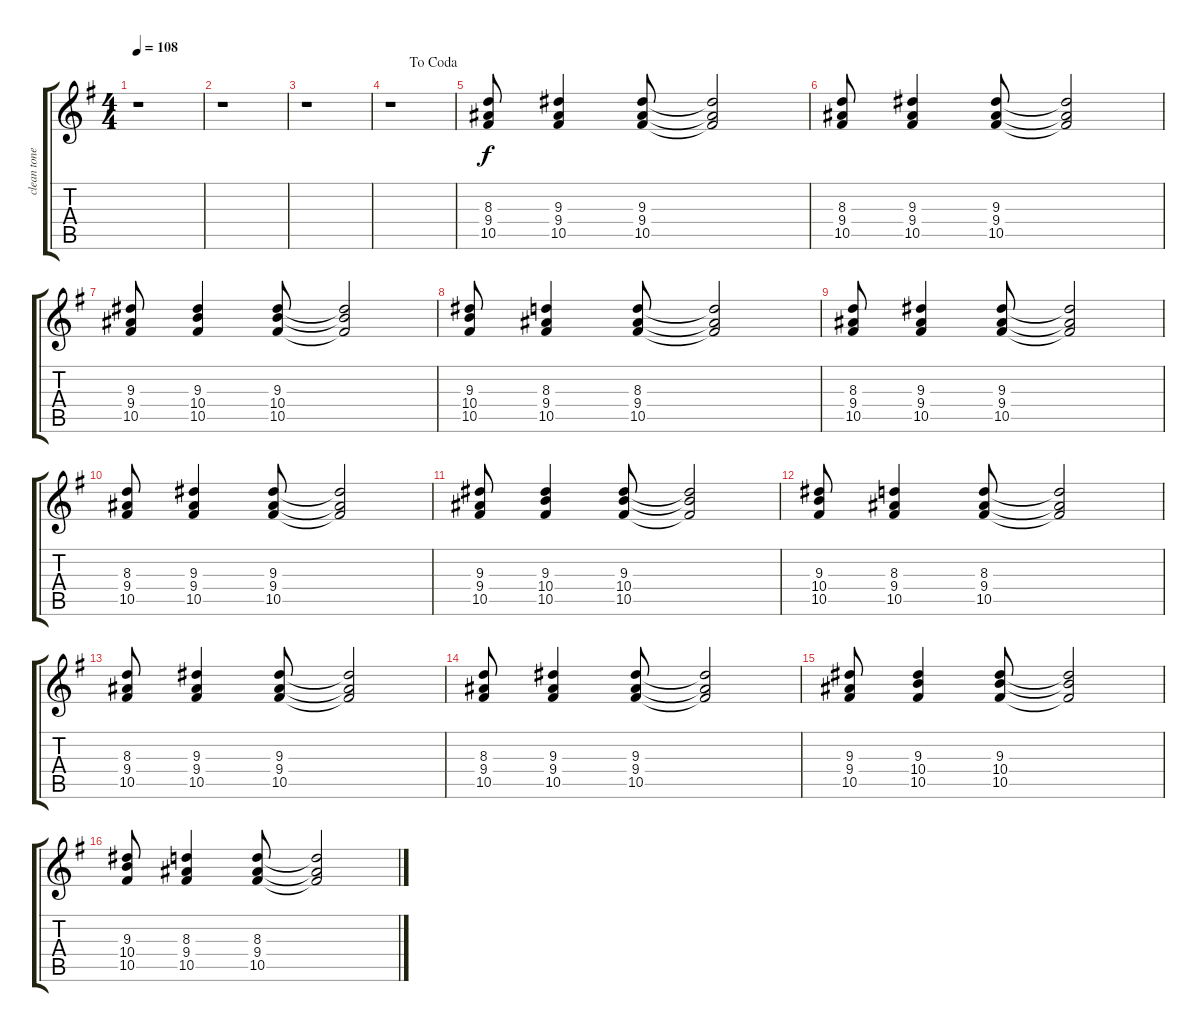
\track ("clean tone w/chorus or flanger" "clean tone") {instrument acousticguitarsteel}
\staff {score tabs}
\tuning (Eb4 Bb3 Gb3 Db3 Ab2 Eb2) {hide}
\ts (4 4)
\tempo 108
\clef g2
\ks g
r.1{dy f} |
r.1 |
r.1 |
\jump dacoda
r.1 |
(8.3 9.4 10.5).8 (9.3 9.4 10.5).4 (9.3 9.4 10.5).8 (9.3{t} 9.4{t} 10.5{t}).2 |
(8.3 9.4 10.5).8 (9.3 9.4 10.5).4 (9.3 9.4 10.5).8 (9.3{t} 9.4{t} 10.5{t}).2 |
(9.3 9.4 10.5).8 (9.3 10.4 10.5).4 (9.3 10.4 10.5).8 (9.3{t} 10.4{t} 10.5{t}).2 |
(9.3 10.4 10.5).8 (8.3 9.4 10.5).4 (8.3 9.4 10.5).8 (8.3{t} 9.4{t} 10.5{t}).2 |
(8.3 9.4 10.5).8 (9.3 9.4 10.5).4 (9.3 9.4 10.5).8 (9.3{t} 9.4{t} 10.5{t}).2 |
(8.3 9.4 10.5).8 (9.3 9.4 10.5).4 (9.3 9.4 10.5).8 (9.3{t} 9.4{t} 10.5{t}).2 |
(9.3 9.4 10.5).8 (9.3 10.4 10.5).4 (9.3 10.4 10.5).8 (9.3{t} 10.4{t} 10.5{t}).2 |
(9.3 10.4 10.5).8 (8.3 9.4 10.5).4 (8.3 9.4 10.5).8 (8.3{t} 9.4{t} 10.5{t}).2 |
(8.3 9.4 10.5).8 (9.3 9.4 10.5).4 (9.3 9.4 10.5).8 (9.3{t} 9.4{t} 10.5{t}).2 |
(8.3 9.4 10.5).8 (9.3 9.4 10.5).4 (9.3 9.4 10.5).8 (9.3{t} 9.4{t} 10.5{t}).2 |
(9.3 9.4 10.5).8 (9.3 10.4 10.5).4 (9.3 10.4 10.5).8 (9.3{t} 10.4{t} 10.5{t}).2 |
(9.3 10.4 10.5).8 (8.3 9.4 10.5).4 (8.3 9.4 10.5).8 (8.3{t} 9.4{t} 10.5{t}).2
